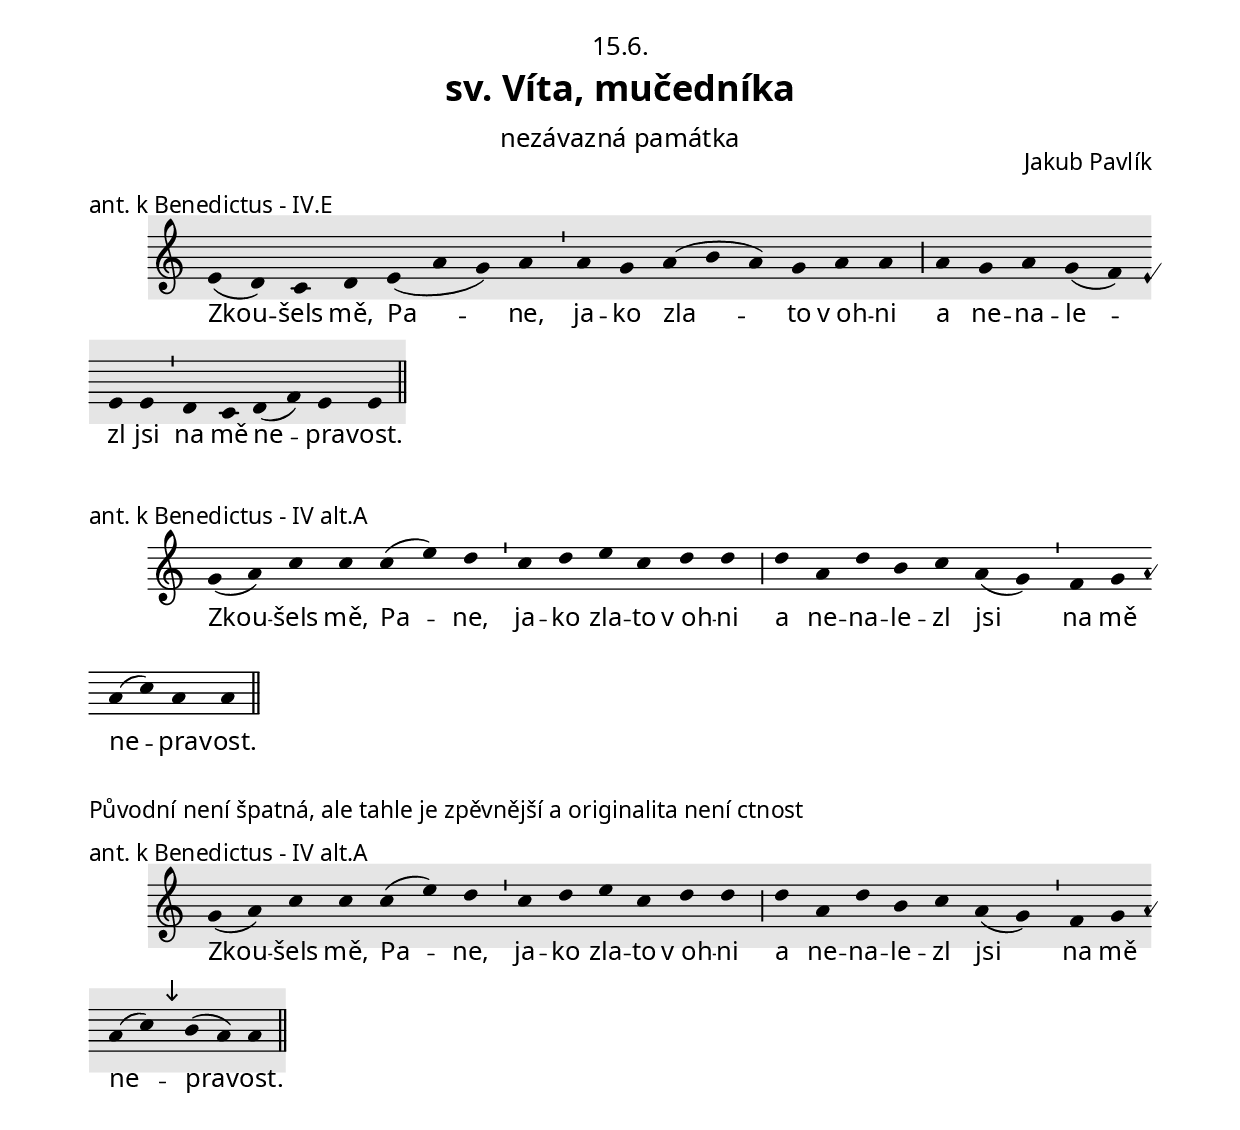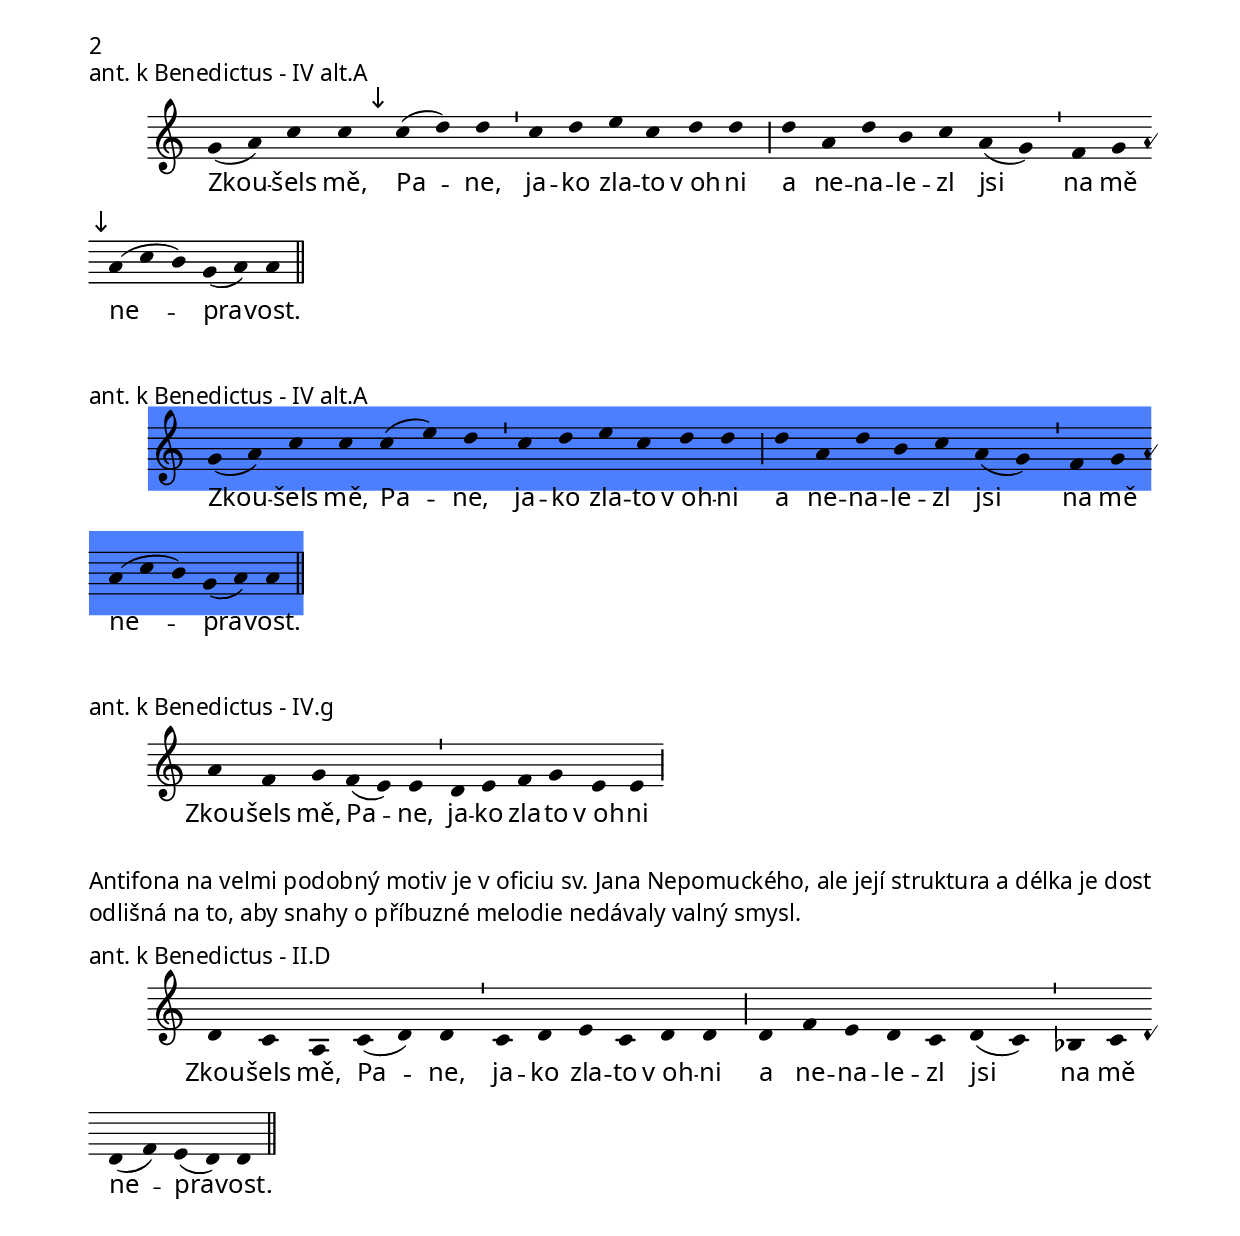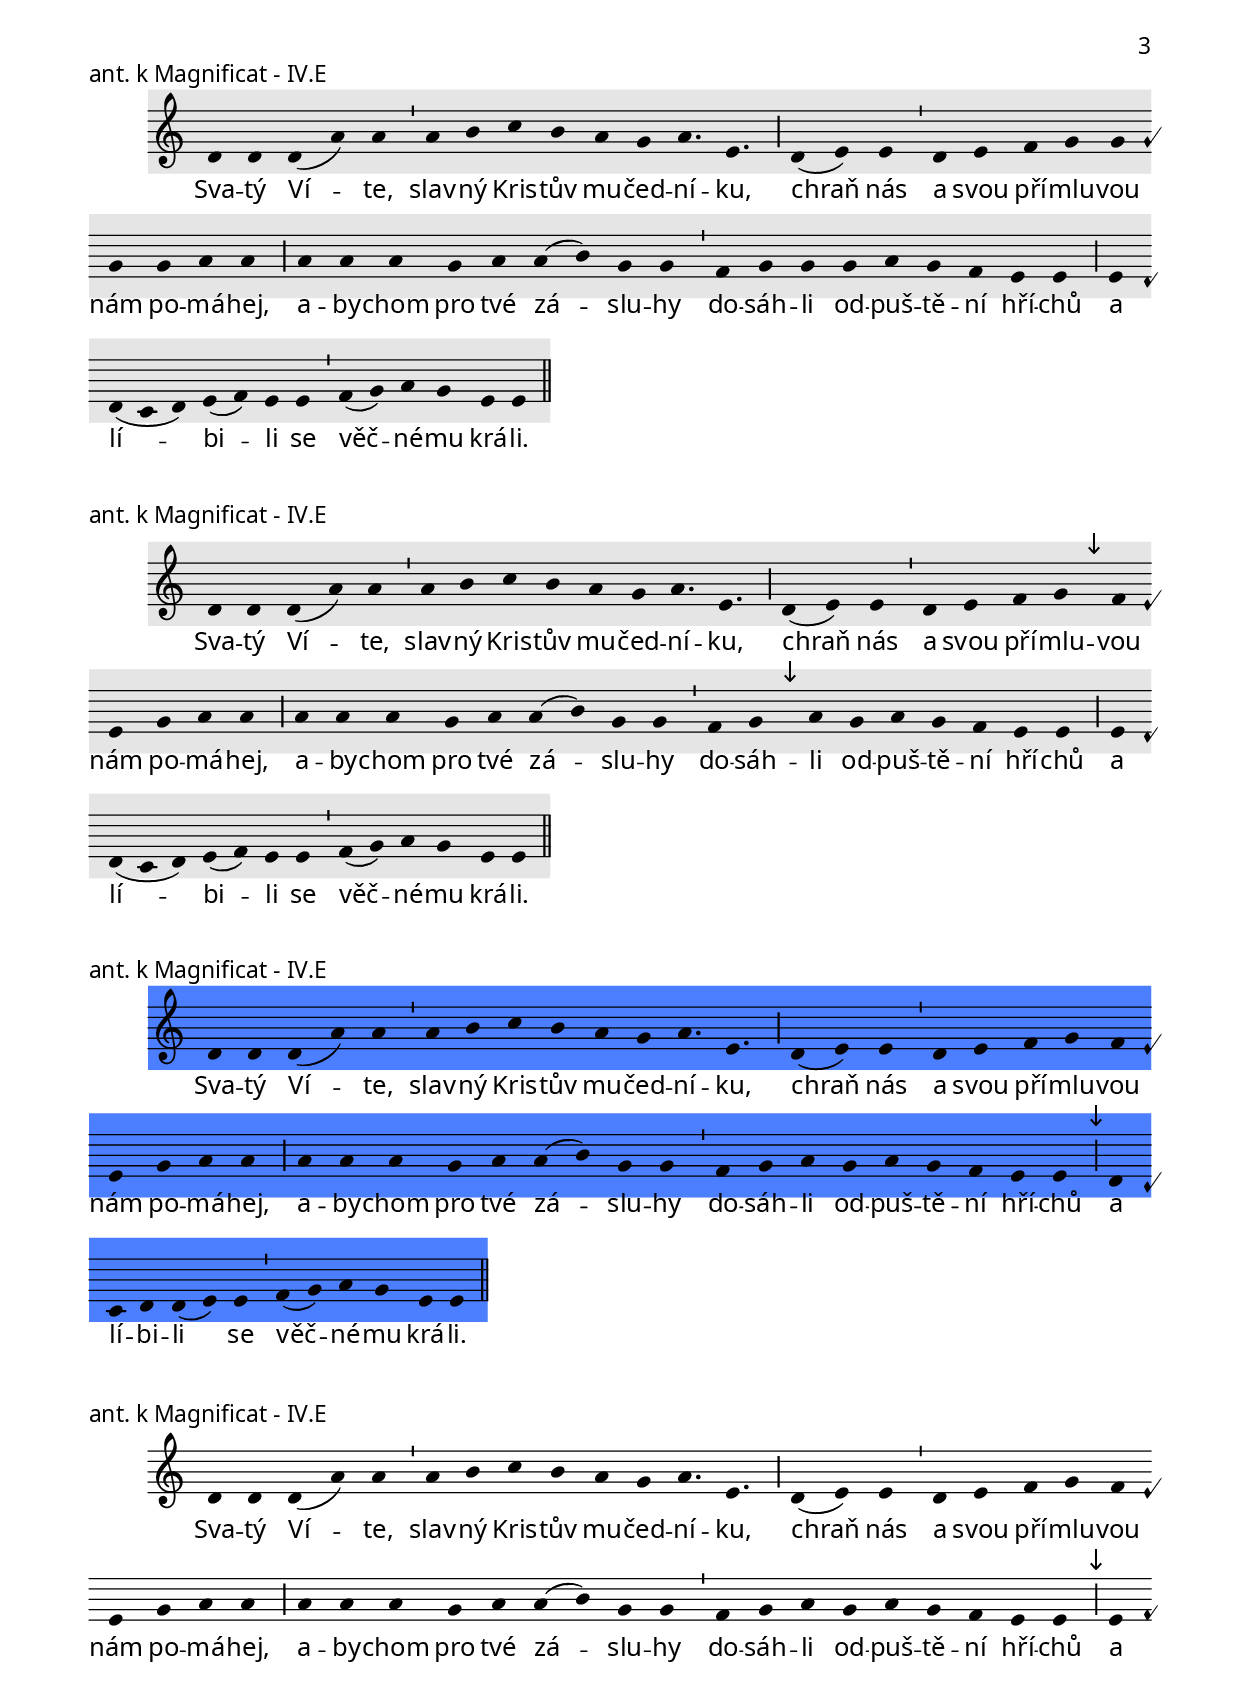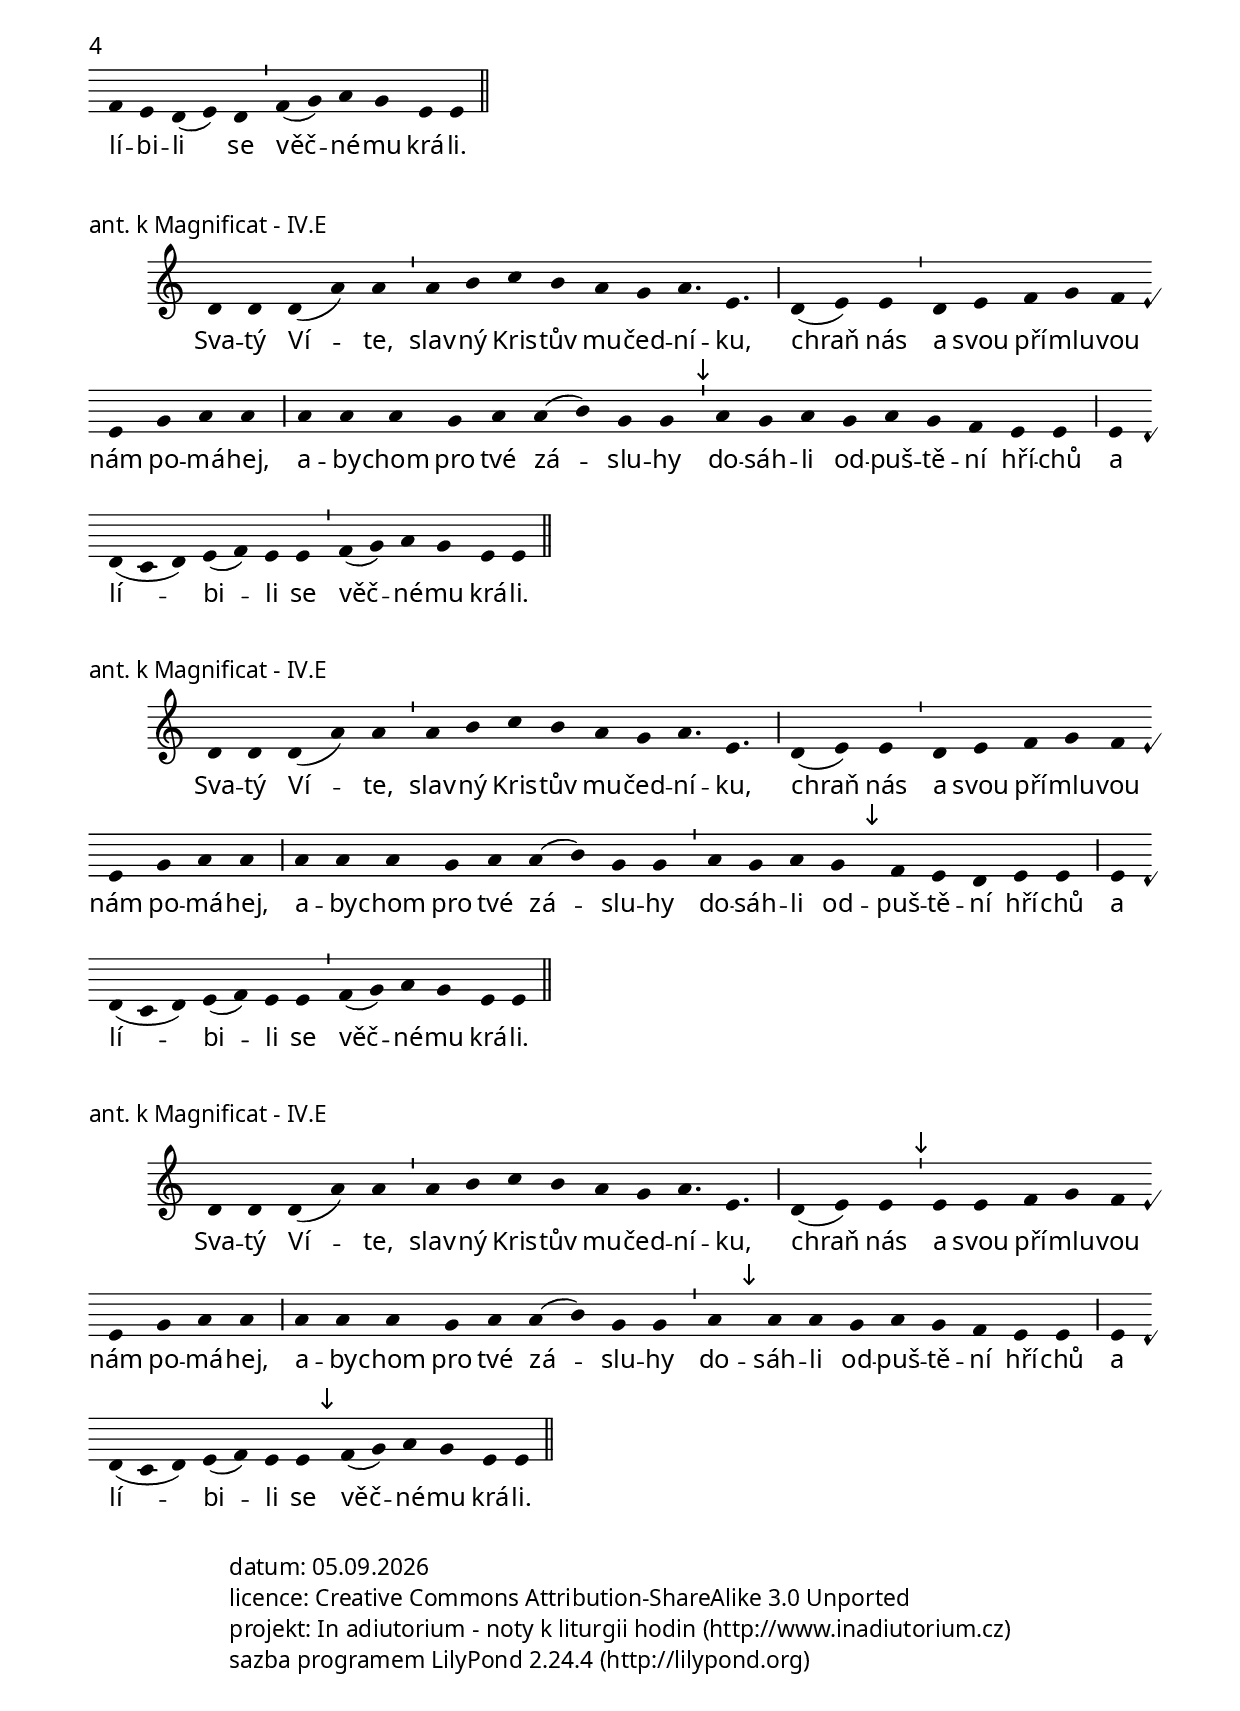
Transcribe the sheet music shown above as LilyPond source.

\version "2.15.37"

\include "../spolecne.ly"

\header {
  title = \markup\titleSvatek
            "sv. Víta, mučedníka"
            "nezávazná památka"
            15.6.
  composer = "Jakub Pavlík"
}

\score {
  \relative c' {
    \zvyraznovacSedy
    \choralniRezim
    e4( d) c d e( a g) a \barMin
    a g a( b a) g a a \barMaior
    a g a g( f) e e \barMin
    d c d( f) e e \barFinalis
  }
  \addlyrics {
    Zkou -- šels mě, Pa -- ne,
    ja -- ko zla -- to v_oh -- ni
    a ne -- na -- le -- zl jsi na mě ne -- pra -- vost.
  }
  \header {
    quid = "ant. k Benedictus"
    modus = "IV"
    differentia = "E"
    psalmus = ""
    id = "aben"
    piece = \markup {\sestavTitulekBezZalmu}
  }
}

\score {
  \relative c'' {
    \choralniRezim
    g4( a) c c c( e) d \barMin
    c d e c d d \barMaior
    d a d b c a( g) \barMin
    f g a( c) a a \barFinalis
  }
  \addlyrics {
    Zkou -- šels mě, Pa -- ne,
    ja -- ko zla -- to v_oh -- ni
    a ne -- na -- le -- zl jsi
    na mě ne -- pra -- vost.
  }
  \header {
    quid = "ant. k Benedictus"
    modus = "IV alt"
    differentia = "A"
    psalmus = ""
    id = "aben"
    piece = \markup {\sestavTitulekBezZalmu}
  }
}

\markup{
  Původní není špatná, ale tahle je zpěvnější a originalita není ctnost
}

\score {
  \relative c'' {
    \zvyraznovacSedy
    \choralniRezim
    g4( a) c c c( e) d \barMin
    c d e c d d \barMaior
    d a d b c a( g) \barMin
    f g a( c) \mark\sipka b( a) a \barFinalis
  }
  \addlyrics {
    Zkou -- šels mě, Pa -- ne,
    ja -- ko zla -- to v_oh -- ni
    a ne -- na -- le -- zl jsi
    na mě ne -- pra -- vost.
  }
  \header {
    quid = "ant. k Benedictus"
    modus = "IV alt"
    differentia = "A"
    psalmus = ""
    id = "aben"
    piece = \markup {\sestavTitulekBezZalmu}
  }
}

\score {
  \relative c'' {
    \choralniRezim
    g4( a) c c \mark\sipka c( d) d \barMin
    c d e c d d \barMaior
    d a d b c a( g) \barMin
    f g \mark\sipka a( c b) g( a) a \barFinalis
  }
  \addlyrics {
    Zkou -- šels mě, Pa -- ne,
    ja -- ko zla -- to v_oh -- ni
    a ne -- na -- le -- zl jsi
    na mě ne -- pra -- vost.
  }
  \header {
    quid = "ant. k Benedictus"
    modus = "IV alt"
    differentia = "A"
    psalmus = ""
    id = "aben"
    piece = \markup {\sestavTitulekBezZalmu}
  }
}

\score {
  \relative c'' {
    \zvyraznovacModry
    \choralniRezim
    g4( a) c c c( e) d \barMin
    c d e c d d \barMaior
    d a d b c a( g) \barMin
    f g a( c b) g( a) a \barFinalis
  }
  \addlyrics {
    Zkou -- šels mě, Pa -- ne,
    ja -- ko zla -- to v_oh -- ni
    a ne -- na -- le -- zl jsi
    na mě ne -- pra -- vost.
  }
  \header {
    quid = "ant. k Benedictus"
    modus = "IV alt"
    differentia = "A"
    psalmus = ""
    id = "aben"
    piece = \markup {\sestavTitulekBezZalmu}
  }
}

\score {
  \relative c'' {
    \choralniRezim
    a4 f g f( e) e \barMin
    d e f g e e \barMaior
  }
  \addlyrics {
    Zkou -- šels mě, Pa -- ne,
    ja -- ko zla -- to v_oh -- ni
    a ne -- na -- le -- zl jsi
    na mě ne -- pra -- vost.
  }
  \header {
    quid = "ant. k Benedictus"
    modus = "IV"
    differentia = "g"
    psalmus = ""
    id = "aben"
    piece = \markup {\sestavTitulekBezZalmu}
  }
}

\markup\justify{
  Antifona na velmi podobný motiv je v oficiu sv. Jana Nepomuckého,
  ale její struktura a délka je dost odlišná na to, aby snahy
  o příbuzné melodie nedávaly valný smysl.
}

\score {
  \relative c' {
    \choralniRezim
    d4 c a c( d) d \barMin
    c d e c d d \barMaior
    d f e d c d( c) \barMin
    bes c d( f) e( d) d \barFinalis
  }
  \addlyrics {
    Zkou -- šels mě, Pa -- ne,
    ja -- ko zla -- to v_oh -- ni
    a ne -- na -- le -- zl jsi
    na mě ne -- pra -- vost.
  }
  \header {
    quid = "ant. k Benedictus"
    modus = "II"
    differentia = "D"
    psalmus = ""
    fial = "sanktoral/0516jannepomucky.ly#ne-a1?jiny text"
    id = "aben"
    piece = \markup {\sestavTitulekBezZalmu}
  }
}

\pageBreak

\score {
  \relative c' {
    \zvyraznovacSedy
    \choralniRezim
    d4 d d( a') a \barMin a b c b a g a4. e \barMaior
    d4( e) e \barMin d e f g g g g a a \barMaior
    a4 a a g a a( b) g g \barMin f g g g a g f e e \barMaior
    e d( c d) e( f) e e \barMin f( g) a g e e \barFinalis
  }
  \addlyrics {
    Sva -- tý Ví -- te,
    slav -- ný Kris -- tův mu -- čed -- ní -- ku,
    chraň nás a svou pří -- mlu -- vou nám po -- má -- hej,
    a -- by -- chom pro tvé zá -- slu -- hy
    do -- sáh -- li od -- puš -- tě -- ní hří -- chů
    a lí -- bi -- li se věč -- né -- mu krá -- li.
  }
  \header {
    quid = "ant. k Magnificat"
    modus = "IV"
    differentia = "E"
    psalmus = ""
    id = "amag"
    fons = "začátek podle antifony k Magnificat z pam. sv. Vojtěcha"
    fial = "sanktoral/0423vojtech.ly?zacatek&jiny_text"
    piece = \markup {\sestavTitulekBezZalmu}
  }
}

\score {
  \relative c' {
    \zvyraznovacSedy
    \choralniRezim
    d4 d d( a') a \barMin a b c b a g a4. e \barMaior
    d4( e) e \barMin d e f g \mark\sipka f e g a a \barMaior
    a4 a a g a a( b) g g \barMin f g \mark\sipka a g a g f e e \barMaior
    e d( c d) e( f) e e \barMin f( g) a g e e \barFinalis
  }
  \addlyrics {
    Sva -- tý Ví -- te,
    slav -- ný Kris -- tův mu -- čed -- ní -- ku,
    chraň nás a svou pří -- mlu -- vou nám po -- má -- hej,
    a -- by -- chom pro tvé zá -- slu -- hy
    do -- sáh -- li od -- puš -- tě -- ní hří -- chů
    a lí -- bi -- li se věč -- né -- mu krá -- li.
  }
  \header {
    quid = "ant. k Magnificat"
    modus = "IV"
    differentia = "E"
    psalmus = ""
    placet = "2022: není z nejzpěvnějších;
    2024: nic kromě závěru už mě nepohoršuje"
    id = "amag"
    fons = "začátek podle antifony k Magnificat z pam. sv. Vojtěcha"
    fial = "sanktoral/0423vojtech.ly?zacatek&jiny_text"
    piece = \markup {\sestavTitulekBezZalmu}
  }
}

\score {
  \relative c' {
    \zvyraznovacModry
    \choralniRezim
    d4 d d( a') a \barMin a b c b a g a4. e \barMaior
    d4( e) e \barMin d e f g f e g a a \barMaior
    a4 a a g a a( b) g g \barMin f g a g a g f e e \barMaior
    \mark\sipka d c d d( e) e \barMin f( g) a g e e \barFinalis
  }
  \addlyrics {
    Sva -- tý Ví -- te,
    slav -- ný Kris -- tův mu -- čed -- ní -- ku,
    chraň nás a svou pří -- mlu -- vou nám po -- má -- hej,
    a -- by -- chom pro tvé zá -- slu -- hy
    do -- sáh -- li od -- puš -- tě -- ní hří -- chů
    a lí -- bi -- li se věč -- né -- mu krá -- li.
  }
  \header {
    quid = "ant. k Magnificat"
    modus = "IV"
    differentia = "E"
    psalmus = ""
    id = "amag"
    fons = "začátek podle antifony k Magnificat z pam. sv. Vojtěcha"
    fial = "sanktoral/0423vojtech.ly#ne-amag?zacatek&jiny_text"
    piece = \markup {\sestavTitulekBezZalmu}
  }
}

\score {
  \relative c' {
    \choralniRezim
    d4 d d( a') a \barMin a b c b a g a4. e \barMaior
    d4( e) e \barMin d e f g f e g a a \barMaior
    a4 a a g a a( b) g g \barMin f g a g a g f e e \barMaior
    \mark\sipka e f e d( e) d \barMin f( g) a g e e \barFinalis
  }
  \addlyrics {
    Sva -- tý Ví -- te,
    slav -- ný Kris -- tův mu -- čed -- ní -- ku,
    chraň nás a svou pří -- mlu -- vou nám po -- má -- hej,
    a -- by -- chom pro tvé zá -- slu -- hy
    do -- sáh -- li od -- puš -- tě -- ní hří -- chů
    a lí -- bi -- li se věč -- né -- mu krá -- li.
  }
  \header {
    quid = "ant. k Magnificat"
    modus = "IV"
    differentia = "E"
    psalmus = ""
    id = "amag"
    fons = "začátek podle antifony k Magnificat z pam. sv. Vojtěcha"
    fial = "sanktoral/0423vojtech.ly#ne-amag?zacatek&jiny_text"
    piece = \markup {\sestavTitulekBezZalmu}
  }
}

\score {
  \relative c' {
    \choralniRezim
    d4 d d( a') a \barMin a b c b a g a4. e \barMaior
    d4( e) e \barMin d e f g f e g a a \barMaior
    a4 a a g a a( b) g g \barMin \mark\sipka a g a g a g f e e \barMaior
    e d( c d) e( f) e e \barMin f( g) a g e e \barFinalis
  }
  \addlyrics {
    Sva -- tý Ví -- te,
    slav -- ný Kris -- tův mu -- čed -- ní -- ku,
    chraň nás a svou pří -- mlu -- vou nám po -- má -- hej,
    a -- by -- chom pro tvé zá -- slu -- hy
    do -- sáh -- li od -- puš -- tě -- ní hří -- chů
    a lí -- bi -- li se věč -- né -- mu krá -- li.
  }
  \header {
    quid = "ant. k Magnificat"
    modus = "IV"
    differentia = "E"
    psalmus = ""
    id = "amag"
    fons = "začátek podle antifony k Magnificat z pam. sv. Vojtěcha"
    fial = "sanktoral/0423vojtech.ly?zacatek&jiny_text"
    piece = \markup {\sestavTitulekBezZalmu}
  }
}

\score {
  \relative c' {
    \choralniRezim
    d4 d d( a') a \barMin a b c b a g a4. e \barMaior
    d4( e) e \barMin d e f g f e g a a \barMaior
    a4 a a g a a( b) g g \barMin a g a g \mark\sipka f e d e e \barMaior
    e d( c d) e( f) e e \barMin f( g) a g e e \barFinalis
  }
  \addlyrics {
    Sva -- tý Ví -- te,
    slav -- ný Kris -- tův mu -- čed -- ní -- ku,
    chraň nás a svou pří -- mlu -- vou nám po -- má -- hej,
    a -- by -- chom pro tvé zá -- slu -- hy
    do -- sáh -- li od -- puš -- tě -- ní hří -- chů
    a lí -- bi -- li se věč -- né -- mu krá -- li.
  }
  \header {
    quid = "ant. k Magnificat"
    modus = "IV"
    differentia = "E"
    psalmus = ""
    id = "amag"
    fons = "začátek podle antifony k Magnificat z pam. sv. Vojtěcha"
    fial = "sanktoral/0423vojtech.ly?zacatek&jiny_text"
    piece = \markup {\sestavTitulekBezZalmu}
  }
}

\score {
  \relative c' {
    \choralniRezim
    d4 d d( a') a \barMin a b c b a g a4. e \barMaior
    d4( e) e \barMin \mark\sipka e e f g f e g a a \barMaior
    a4 a a g a a( b) g g \barMin a \mark\sipka a a g a g f e e \barMaior
    e d( c d) e( f) e e \mark\sipka f( g) a g e e \barFinalis
  }
  \addlyrics {
    Sva -- tý Ví -- te,
    slav -- ný Kris -- tův mu -- čed -- ní -- ku,
    chraň nás a svou pří -- mlu -- vou nám po -- má -- hej,
    a -- by -- chom pro tvé zá -- slu -- hy
    do -- sáh -- li od -- puš -- tě -- ní hří -- chů
    a lí -- bi -- li se věč -- né -- mu krá -- li.
  }
  \header {
    quid = "ant. k Magnificat"
    modus = "IV"
    differentia = "E"
    psalmus = ""
    id = "amag"
    fons = "začátek podle antifony k Magnificat z pam. sv. Vojtěcha"
    fial = "sanktoral/0423vojtech.ly?zacatek&jiny_text"
    piece = \markup {\sestavTitulekBezZalmu}
  }
}